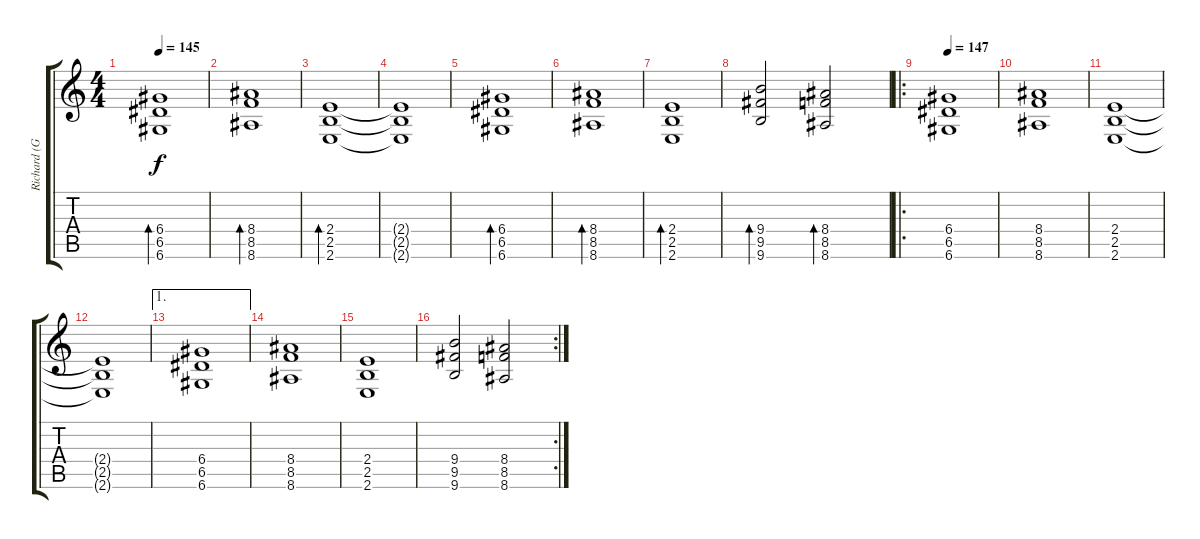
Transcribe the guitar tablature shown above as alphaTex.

\track ("Richard (Guitar 1)" "Richard (G") {instrument distortionguitar}
\staff {score tabs}
\tuning (E4 B3 G3 D3 A2 D2) {hide}
\ts (4 4)
\tempo 145
\clef g2
\ks c
(6.4 6.5 6.6).1{bd 240 dy f volume 9 instrument distortionguitar} |
(8.4 8.5 8.6).1{bd 240} |
(2.4 2.5 2.6).1{bd 240} |
(2.4{t} 2.5{t} 2.6{t}).1 |
(6.4 6.5 6.6).1{bd 240} |
(8.4 8.5 8.6).1{bd 240} |
(2.4 2.5 2.6).1{bd 240} |
(9.4 9.5 9.6).2{bd 240} (8.4 8.5 8.6).2{bd 240} |
\ro
\tempo 147
(6.4 6.5 6.6).1{volume 14} |
(8.4 8.5 8.6).1 |
(2.4 2.5 2.6).1 |
(2.4{t} 2.5{t} 2.6{t}).1 |
\ae 1
(6.4 6.5 6.6).1 |
(8.4 8.5 8.6).1 |
(2.4 2.5 2.6).1 |
\rc 2
(9.4 9.5 9.6).2 (8.4 8.5 8.6).2
